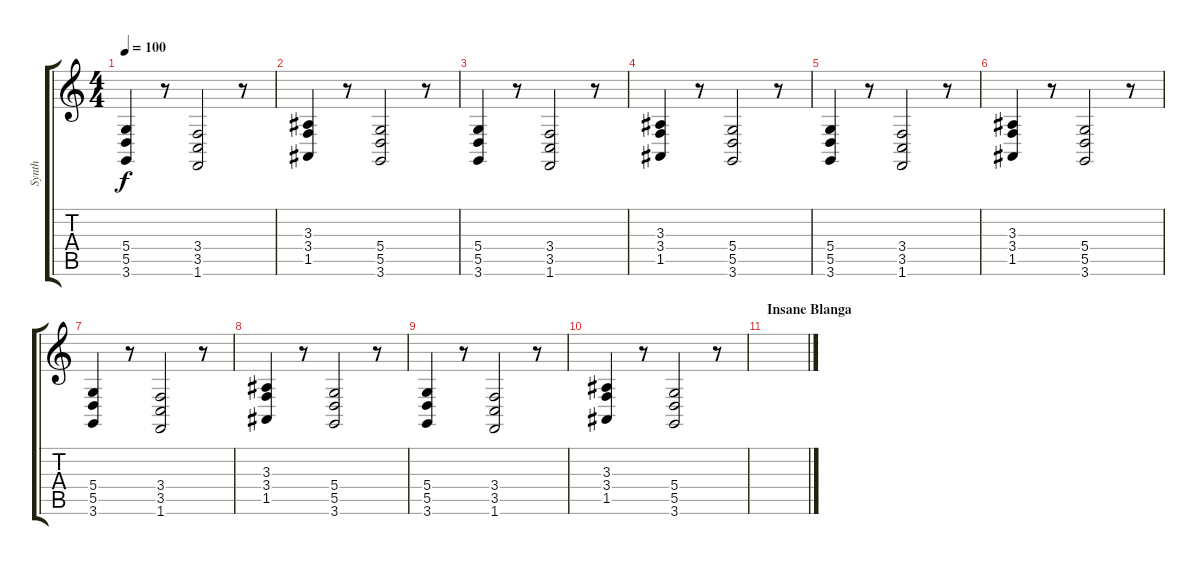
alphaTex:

\track ("Synth" "Synth") {instrument pad1newage}
\staff {score tabs}
\tuning (E4 B3 G3 D3 A2 E2) {hide}
\ts (4 4)
\tempo 100
\clef g2
\ks c
(5.4 5.5 3.6).4{dy f} r.8 (3.4 3.5 1.6).2 r.8 |
(3.3 3.4 1.5).4 r.8 (5.4 5.5 3.6).2 r.8 |
(5.4 5.5 3.6).4 r.8 (3.4 3.5 1.6).2 r.8 |
(3.3 3.4 1.5).4 r.8 (5.4 5.5 3.6).2 r.8 |
(5.4 5.5 3.6).4 r.8 (3.4 3.5 1.6).2 r.8 |
(3.3 3.4 1.5).4 r.8 (5.4 5.5 3.6).2 r.8 |
(5.4 5.5 3.6).4 r.8 (3.4 3.5 1.6).2 r.8 |
(3.3 3.4 1.5).4 r.8 (5.4 5.5 3.6).2 r.8 |
(5.4 5.5 3.6).4 r.8 (3.4 3.5 1.6).2 r.8 |
(3.3 3.4 1.5).4 r.8 (5.4 5.5 3.6).2 r.8 |
\section ("" "Insane Blanga")
